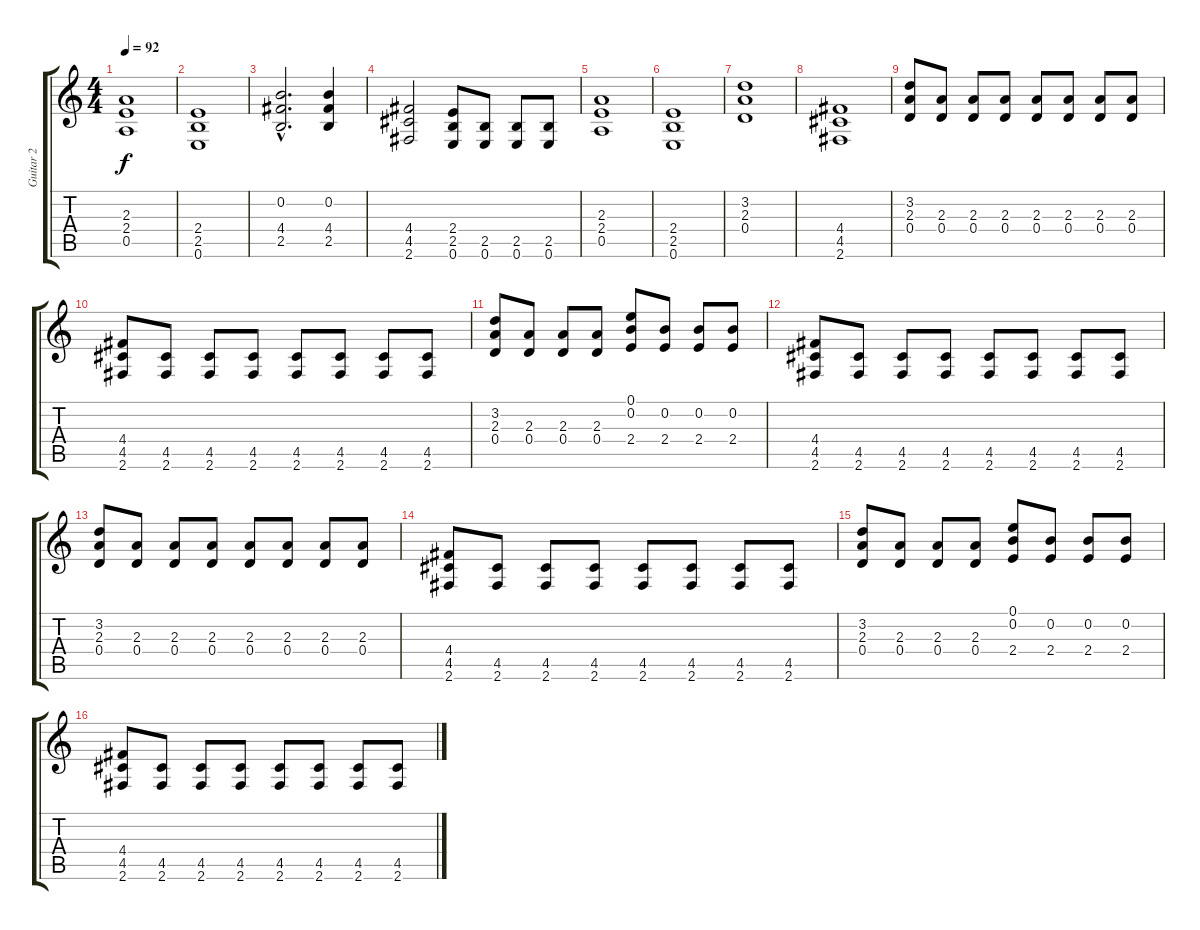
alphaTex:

\track ("Guitar 2" "Guitar 2") {instrument electricguitarclean}
\staff {score tabs}
\tuning (E4 B3 G3 D3 A2 E2) {hide}
\ts (4 4)
\tempo 92
\clef g2
\ks c
(2.3 2.4 0.5).1{dy f} |
(2.4 2.5 0.6).1 |
(0.2{hac} 4.4{hac} 2.5{hac}).2{d} (0.2 4.4 2.5).4 |
(4.4 4.5 2.6).2 (2.4 2.5 0.6).8 (2.5 0.6).8 (2.5 0.6).8 (2.5 0.6).8 |
(2.3 2.4 0.5).1 |
(2.4 2.5 0.6).1 |
(3.2 2.3 0.4).1 |
(4.4 4.5 2.6).1 |
(3.2 2.3 0.4).8 (2.3 0.4).8 (2.3 0.4).8 (2.3 0.4).8 (2.3 0.4).8 (2.3 0.4).8 (2.3 0.4).8 (2.3 0.4).8 |
(4.4 4.5 2.6).8 (4.5 2.6).8 (4.5 2.6).8 (4.5 2.6).8 (4.5 2.6).8 (4.5 2.6).8 (4.5 2.6).8 (4.5 2.6).8 |
(3.2 2.3 0.4).8 (2.3 0.4).8 (2.3 0.4).8 (2.3 0.4).8 (0.1 0.2 2.4).8 (0.2 2.4).8 (0.2 2.4).8 (0.2 2.4).8 |
(4.4 4.5 2.6).8 (4.5 2.6).8 (4.5 2.6).8 (4.5 2.6).8 (4.5 2.6).8 (4.5 2.6).8 (4.5 2.6).8 (4.5 2.6).8 |
(3.2 2.3 0.4).8 (2.3 0.4).8 (2.3 0.4).8 (2.3 0.4).8 (2.3 0.4).8 (2.3 0.4).8 (2.3 0.4).8 (2.3 0.4).8 |
(4.4 4.5 2.6).8 (4.5 2.6).8 (4.5 2.6).8 (4.5 2.6).8 (4.5 2.6).8 (4.5 2.6).8 (4.5 2.6).8 (4.5 2.6).8 |
(3.2 2.3 0.4).8 (2.3 0.4).8 (2.3 0.4).8 (2.3 0.4).8 (0.1 0.2 2.4).8 (0.2 2.4).8 (0.2 2.4).8 (0.2 2.4).8 |
(4.4 4.5 2.6).8 (4.5 2.6).8 (4.5 2.6).8 (4.5 2.6).8 (4.5 2.6).8 (4.5 2.6).8 (4.5 2.6).8 (4.5 2.6).8
